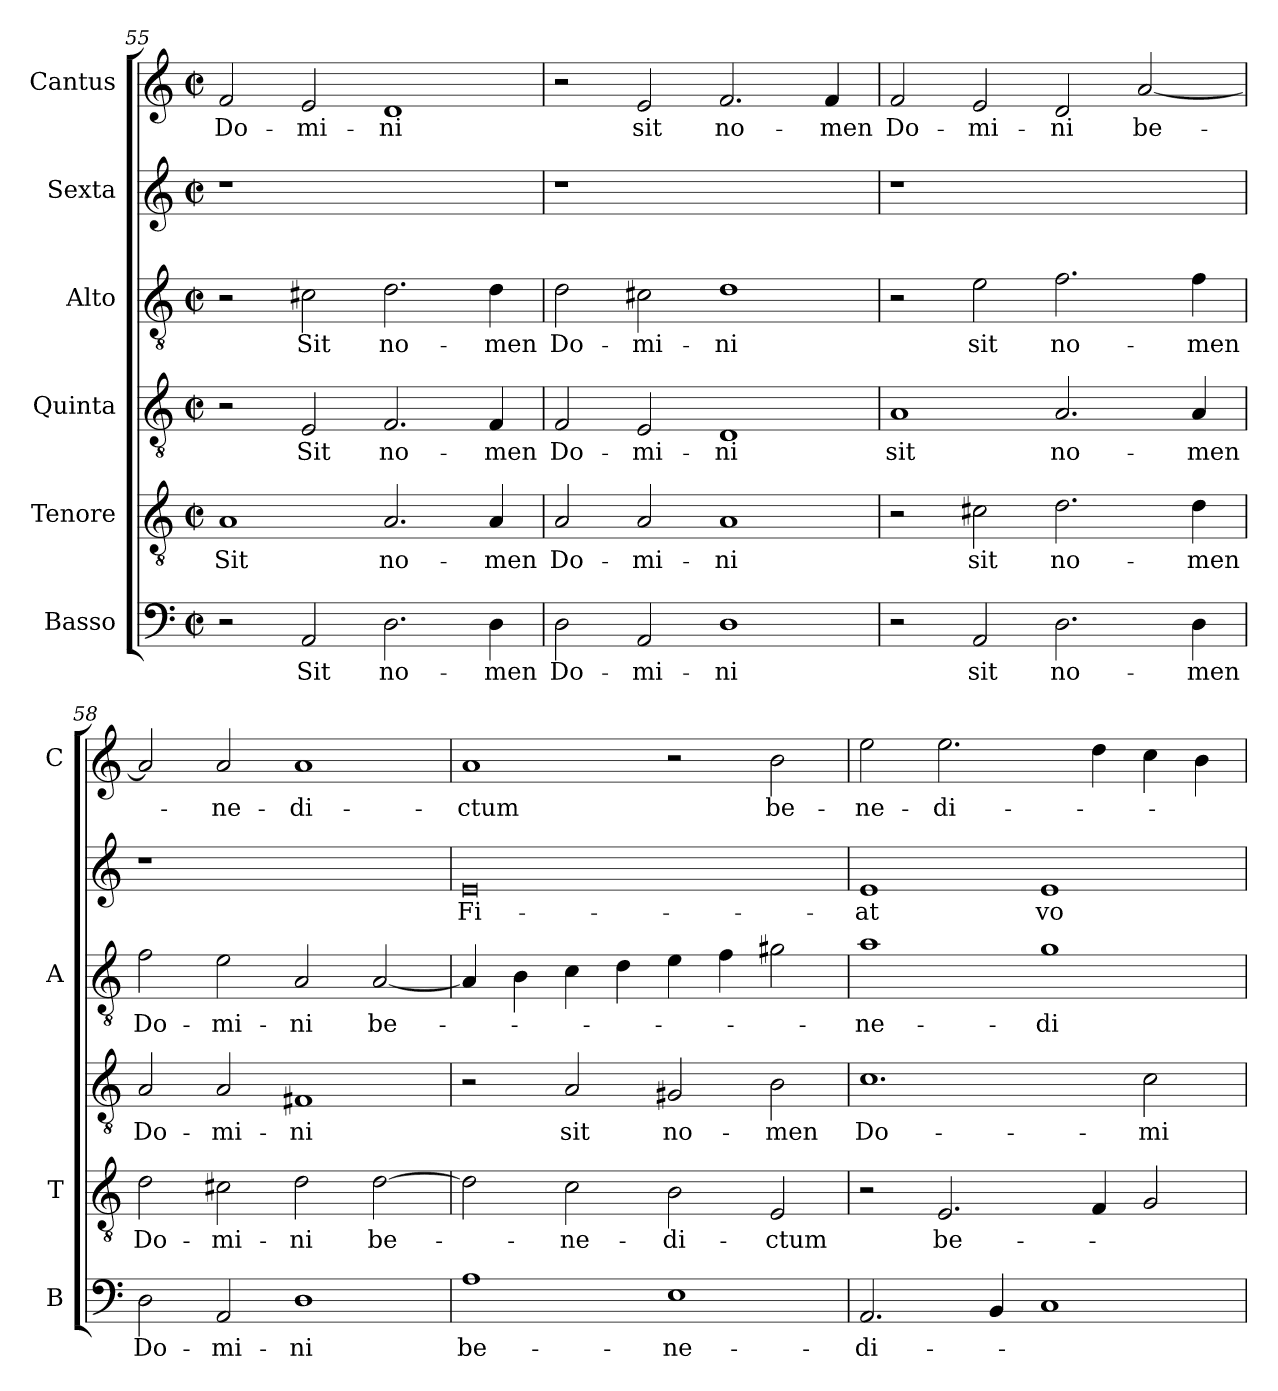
**kern	**text	**kern	**text	**kern	**text	**kern	**text	**kern	**text	**kern	**text
*part6	*part6	*part5	*part5	*part4	*part4	*part3	*part3	*part2	*part2	*part1	*part1
*staff6	*staff6	*staff5	*staff5	*staff4	*staff4	*staff3	*staff3	*staff2	*staff2	*staff1	*staff1
*I"Basso	*	*I"Tenore	*	*I"Quinta	*	*I"Alto	*	*I"Sexta	*	*I"Cantus	*
*I'B	*	*I'T	*	*	*	*I'A	*	*	*	*I'C	*
*clefF4	*	*clefGv2	*	*clefGv2	*	*clefGv2	*	*clefG2	*	*clefG2	*
*k[]	*	*k[]	*	*k[]	*	*k[]	*	*k[]	*	*k[]	*
*M2/2	*	*M2/2	*	*M2/2	*	*M2/2	*	*M2/2	*	*M2/2	*
*met(c|)	*	*met(c|)	*	*met(c|)	*	*met(c|)	*	*met(c|)	*	*met(c|)	*
=55	=55	=55	=55	=55	=55	=55	=55	=55	=55	=55	=55
2r	.	1A	Sit	2r	.	2r	.	1r	.	2f/	Do-
2AA/	Sit	.	.	2E/	Sit	2c#X\	Sit	.	.	2e/	-mi-
2.D\	no-	2.A/	no-	2.F/	no-	2.d\	no-	1ryy	.	1d	-ni
4D\	-men	4A/	-men	4F/	-men	4d\	-men	.	.	.	.
!!LO:LB:g=z
=56	=56	=56	=56	=56	=56	=56	=56	=56	=56	=56	=56
2D\	Do-	2A/	Do-	2F/	Do-	2d\	Do-	1r	.	2r	.
2AA/	-mi-	2A/	-mi-	2E/	-mi-	2c#X\	-mi-	.	.	2e/	sit
1D	-ni	1A	-ni	1D	-ni	1d	-ni	1ryy	.	2.f/	no-
.	.	.	.	.	.	.	.	.	.	4f/	-men
=57	=57	=57	=57	=57	=57	=57	=57	=57	=57	=57	=57
2r	.	2r	.	1A	sit	2r	.	1r	.	2f/	Do-
2AA/	sit	2c#X\	sit	.	.	2e\	sit	.	.	2e/	-mi-
2.D\	no-	2.d\	no-	2.A/	no-	2.f\	no-	1ryy	.	2d/	-ni
.	.	.	.	.	.	.	.	.	.	[2a/	be-
4D\	-men	4d\	-men	4A/	-men	4f\	-men	.	.	.	.
=58	=58	=58	=58	=58	=58	=58	=58	=58	=58	=58	=58
2D\	Do-	2d\	Do-	2A/	Do-	2f\	Do-	1r	.	2a/]	.
2AA/	-mi-	2c#X\	-mi-	2A/	-mi-	2e\	-mi-	.	.	2a/	-ne-
1D	-ni	2d\	-ni	1F#X	-ni	2A/	-ni	1ryy	.	1a	-di-
.	.	[2d\	be-	.	.	[2A/	be-	.	.	.	.
=59	=59	=59	=59	=59	=59	=59	=59	=59	=59	=59	=59
1A	be-	2d\]	.	2r	.	4A/]	.	0e	Fi-	1a	-ctum
.	.	.	.	.	.	4B\	.	.	.	.	.
.	.	2c\	-ne-	2A/	sit	4c\	.	.	.	.	.
.	.	.	.	.	.	4d\	.	.	.	.	.
1E	-ne-	2B\	-di-	2G#X/	no-	4e\	.	.	.	2r	.
.	.	.	.	.	.	4f\	.	.	.	.	.
.	.	2E/	-ctum	2B\	-men	2g#X\	.	.	.	2b\	be-
=60	=60	=60	=60	=60	=60	=60	=60	=60	=60	=60	=60
2.AA/	-di-	2r	.	1.c	Do-	1a	-ne-	1e	-at	2ee\	-ne-
.	.	2.E/	be-	.	.	.	.	.	.	2.ee\	-di-
4BB/	.	.	.	.	.	.	.	.	.	.	.
1C	.	.	.	.	.	1g	-di-	1e	vo-	.	.
.	.	4F/	.	.	.	.	.	.	.	4dd\	.
.	.	2G/	.	2c\	-mi-	.	.	.	.	4cc\	.
.	.	.	.	.	.	.	.	.	.	4b\	.
=	=	=	=	=	=	=	=	=	=	=	=
*-	*-	*-	*-	*-	*-	*-	*-	*-	*-	*-	*-
